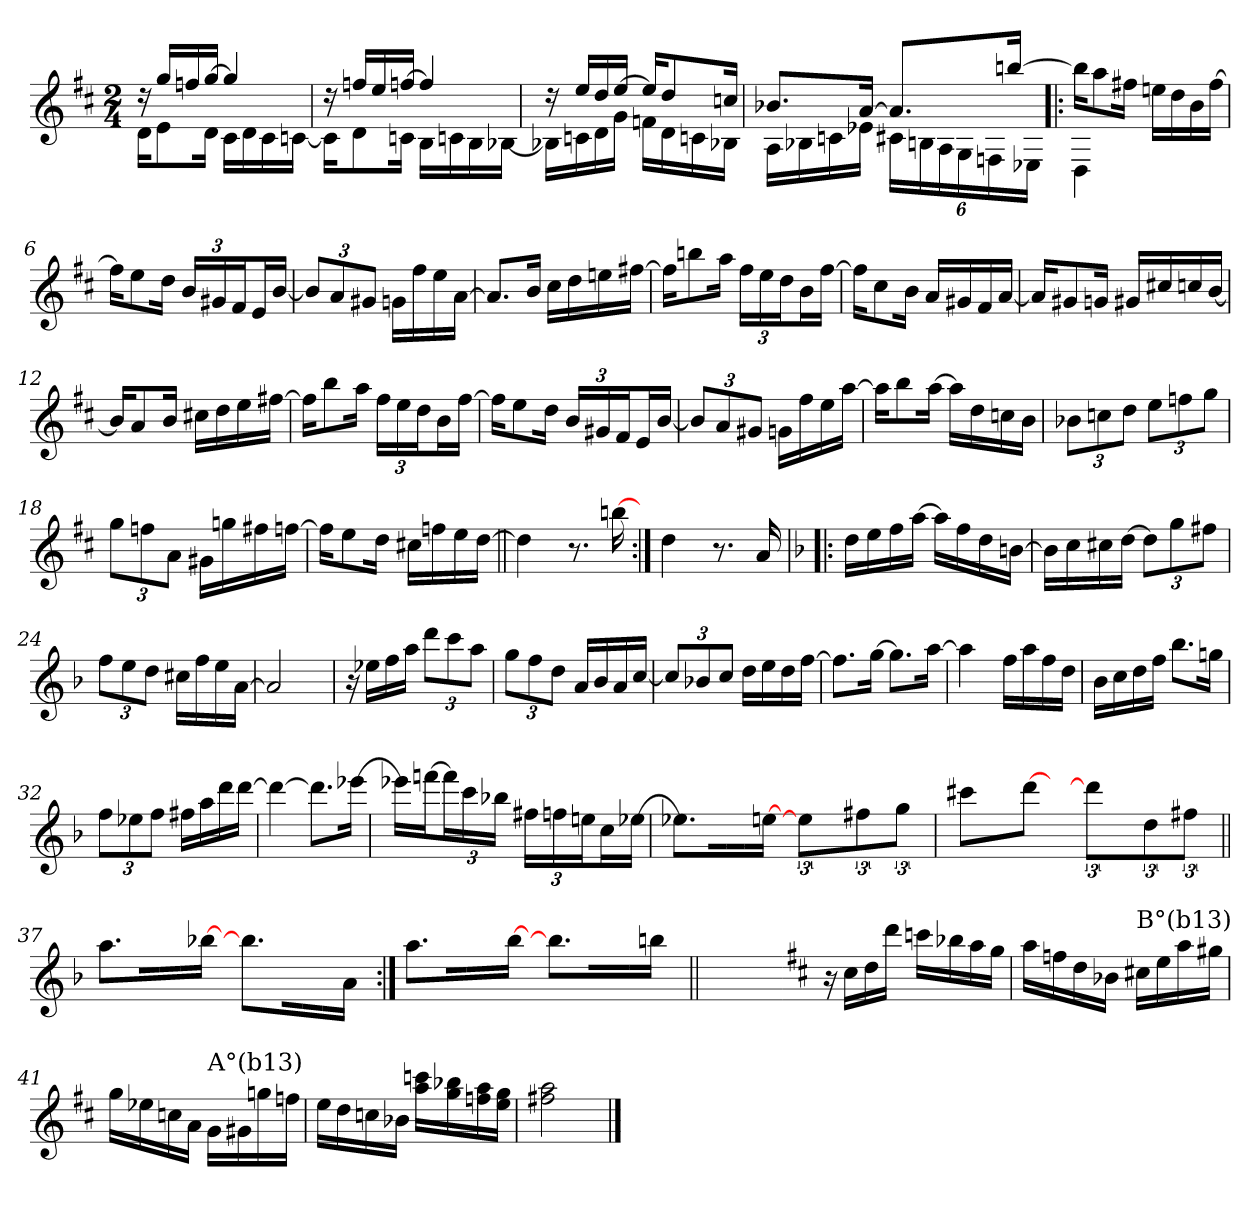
**kern
*part1
*staff1
*clefG2
*k[f#c#]
*D:
*M2/4
=1
*^
16rdd	16d\KL
16gg/LL	8e\
16ffn/	.
[>16gg/JJ	16d\Jk
4gg/]	16c#\LL
.	16d\
.	16c#\
.	[<16cn\JJ
=2	=2
16rdd	16cn\KL]
16ffn/LL	8d\
16ee/	.
[>16ffn/JJ	16cn\Jk
4ff/]	16B\LL
.	16cn\
.	16B\
.	[<16B-X\JJ
=3	=3
16rdd	16B-X\LL]
16ee/LL	16cn\
16dd/	16d\
[>16ee/JJ	16g\JJ
16ee/KL]	16fn\LL
8dd/	16d\
.	16cn\
16ccn/Jk	16B-X\JJ
!!LO:LB:g=z	!!
=4	=4
8.b-X/L	16A\LL
.	16B-X\
.	16cn\
[>16a/Jk	16e-X\JJ
8.a/L]	24c#X\LL
.	24Bn\
.	24A\
.	24G\
.	24Fn\
[>16bbn/Jk	.
.	24E-X\JJ
=5!|:	=5!|:
16bb\KL]	4D\
8aa\	.
16ff#X\Jk	.
16een\LL	4ryy
16dd\	.
16b\	.
[<16ff#\JJ	.
*v	*v
=6
16ff#\KL]
8ee\
16dd\Jk
24b/LL
24g#X/
24f#/J
16e/L
[16b/JJ
=7
12b/L]
12a/
12g#X/J
16gn\LL
16ff#\
16ee\
[16a\JJ
!!LO:LB:g=z
=8
8.a/L]
16b/Jk
16cc#\LL
16dd\
16een\
[16ff#X\JJ
=9
16ff#\KL]
8bbn\
16aa\Jk
24ff#\LL
24ee\
24dd\J
16b\L
[16ff#\JJ
=10
16ff#\KL]
8cc#\
16b\Jk
16a/LL
16g#X/
16f#/
[16a/JJ
=11
16a/KL]
8g#X/
16gn/Jk
16g#X/LL
16cc#X/
16ccn/
[16b/JJ
!!LO:LB:g=z
=12
16b/KL]
8a/
16b/Jk
16cc#X\LL
16dd\
16ee\
[16ff#X\JJ
=13
16ff#\KL]
8bb\
16aa\Jk
24ff#\LL
24ee\
24dd\J
16b\L
[16ff#\JJ
=14
16ff#\KL]
8ee\
16dd\Jk
24b/LL
24g#X/
24f#/J
16e/L
[16b/JJ
=15
12b/L]
12a/
12g#X/J
16gn\LL
16ff#\
16ee\
[16aa\JJ
!!LO:LB:g=z
=16
16aa\KL]
8bb\
[16aa\Jk
16aa\LL]
16dd\
16ccn\
16b\JJ
=17
12b-X\L
12ccn\
12dd\J
12ee\L
12ffn\
12gg\J
=18
12gg\L
12ffn\
12a\J
16g#X\LL
16ggn\
16ff#X\
[16ffn\JJ
=19
16ffn\KL]
8ee\
16dd\Jk
16cc#X\LL
16ffn\
16ee\
[16dd\JJ
!!LO:LB:g=z
=20||
4dd\]
8.r
[16bbn\
=21:|!
4dd\
8.r
16a/
=22!|:
*k[b-]
*F:
16dd\LL
16ee\
16ff\
[16aa\JJ
16aa\LL]
16ff\
16dd\
[16bn\JJ
=23
16bn\LL]
16cc\
16cc#X\
[16dd\JJ
12dd\L]
12gg\
12ff#X\J
!!LO:LB:g=z
=24
12ff\L
12ee\
12dd\J
16cc#X\LL
16ff\
16ee\
[16a\JJ
=25
2a/]
=26
16r
16ee-X\LL
16ff\
16aa\JJ
12ddd\L
12ccc\
12aa\J
=27
12gg\L
12ff\
12dd\J
16a/LL
16b-/
16a/
[16cc/JJ
!!LO:LB:g=z
=28
12cc/L]
12b-X/
12cc/J
16dd\LL
16ee\
16dd\
[16ff\JJ
=29
8.ff\L]
[16gg\Jk
8.gg\L]
[16aa\Jk
=30
4aa\]
16ff\LL
16aa\
16ff\
16dd\JJ
=31
16b-\LL
16cc\
16dd\
16ff\JJ
8.bb-\L
16ggn\Jk
!!LO:LB:g=z
=32
12ff\L
12ee-X\
12ff\J
16ff#X\LL
16aa\
16ddd\
[16ddd\JJ
=33
4ddd\_
8.ddd\L]
[16eee-X\Jk
=34
16eee-X\LL]
[16fffn\J
24fff\L]
24ccc\
24bb-X\JJ
24ff#X\LL
24ffn\
24een\J
16cc\L
[16ee-X\JJ
=35
8.ee-X\L]
16ryy
16ryy
16ryy
[>16een\Jk
16ryy
12ee\L]
16ryy
16ryy
12ff#X\
16ryy
12gg\J
16ryy
!!LO:PB:g=z
=36
8ccc#X\L
16ryy
16ryy
[>8ddd\J
16ryy
16ryy
12ddd\L]
16ryy
16ryy
12dd\
16ryy
12ff#X\J
16ryy
=37||
8.aa\L
16ryy
16ryy
16ryy
[>16bb-X\Jk
16ryy
8.bb-\L]
16ryy
16ryy
16ryy
16a\Jk
16ryy
=38:|!
8.aa\L
16ryy
16ryy
16ryy
[>16bb-\Jk
16ryy
8.bb-\L]
16ryy
16ryy
16ryy
16bbn\Jk
16ryy
=38X381||
2ryy
!!LO:LB:g=z
=39-
*k[f#c#]
*D:
16r
16cc#\LL
16dd\
16ddd\JJ
16cccn\LL
16bb-X\
16aa\
16gg\JJ
=40
16aa\LL
16ffn\
16dd\
16b-X\JJ
!LO:TX:a:t=B°(b13)
16cc#X\LL
16ee\
16aa\
16gg#X\JJ
=41
16gg\LL
16ee-X\
16ccn\
16a\JJ
!LO:TX:a:t=A°(b13)
16g\LL
16g#X\
16ggn\
16ffn\JJ
!!LO:LB:g=z
=42
16ee\LL
16dd\
16ccn\
16b-X\JJ
16aa\ 16cccn\LL
16gg\ 16bb-X\
16ffn\ 16aa\
16ee\ 16gg\JJ
=43
2ff#X\ 2aa\
==
*-
